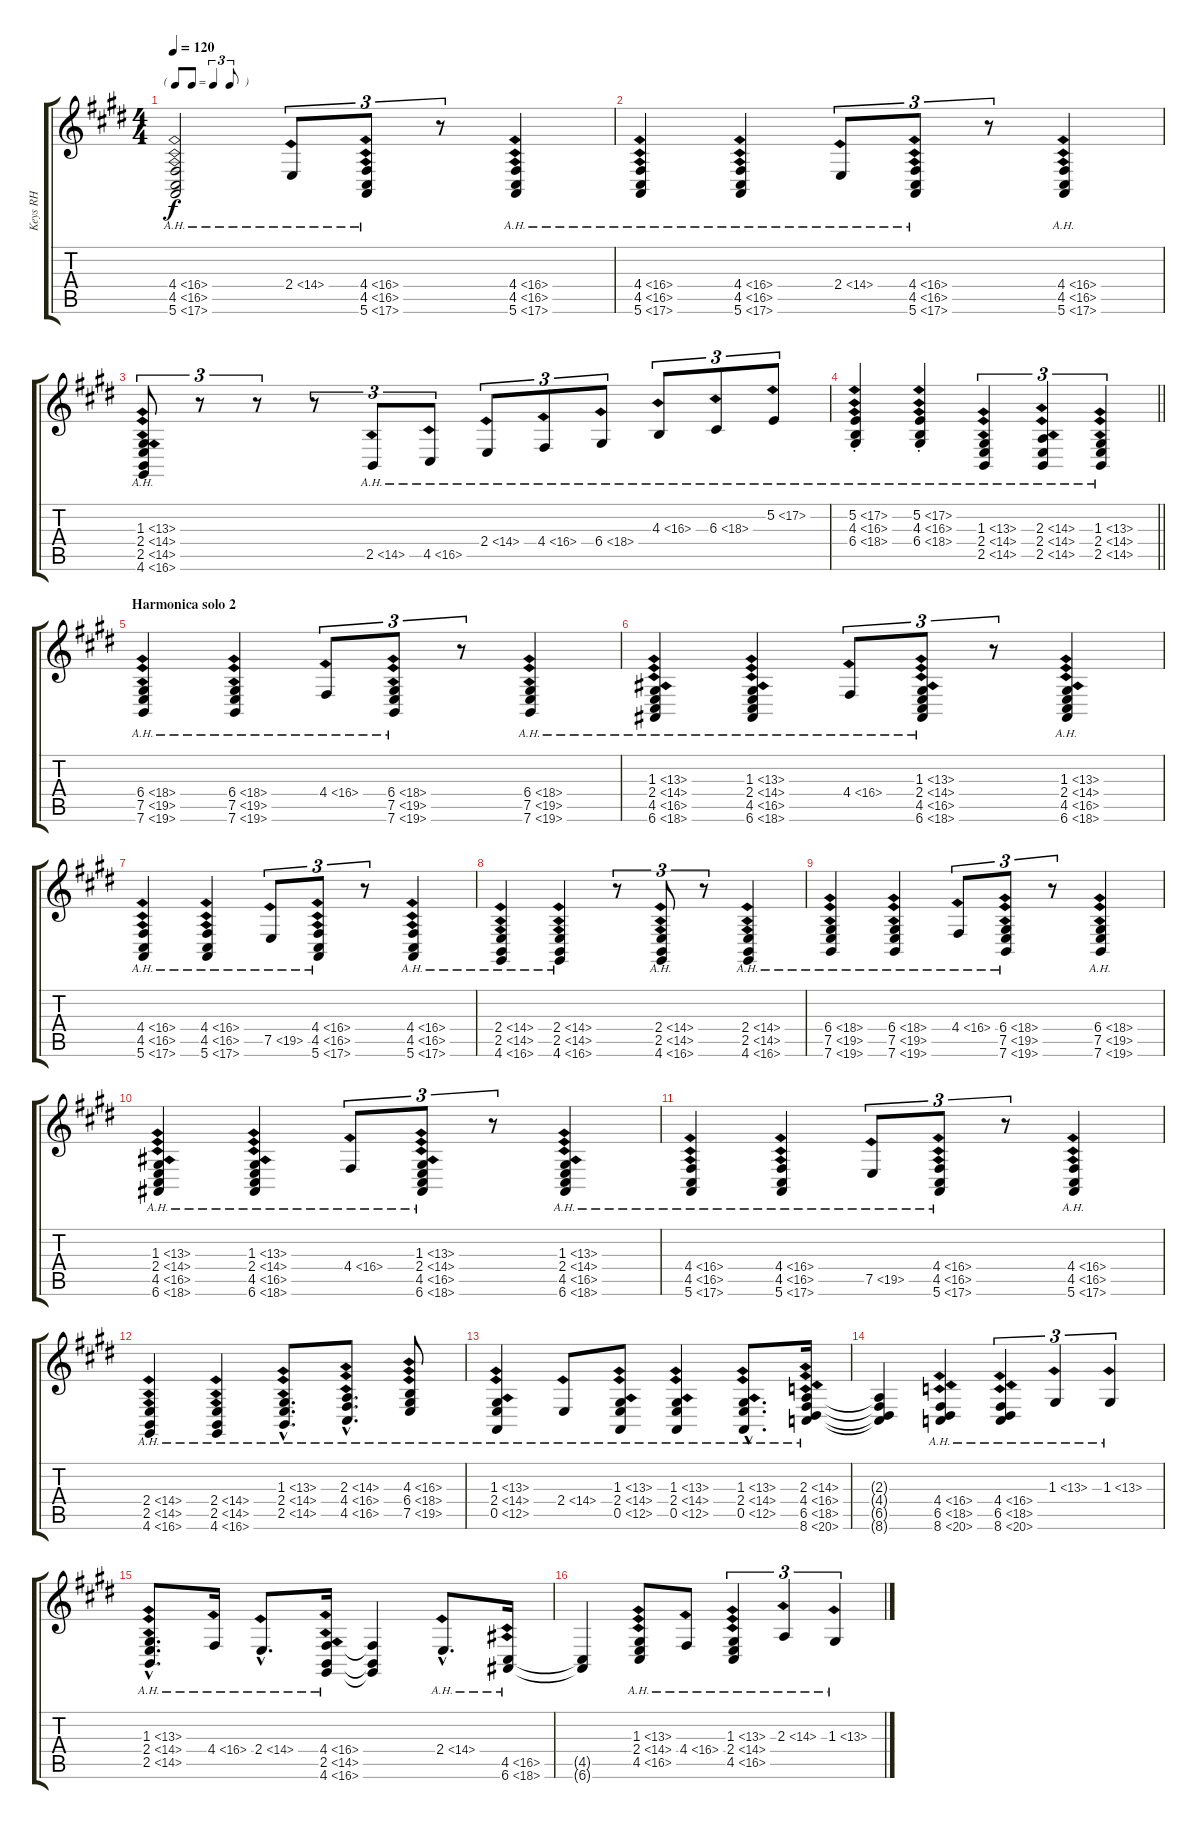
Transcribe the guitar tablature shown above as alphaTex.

\track ("Keys RH" "Keys RH") {instrument pad3polysynth}
\staff {score tabs}
\tuning (E4 B3 G3 D3 A2 E2) {hide}
\ts (4 4)
\tf triplet8th
\tempo 120
\clef g2
\ks e
(4.4{ah 12} 4.5{ah 12} 5.6{ah 12}).2{dy f} 2.4{ah 12}.8{tu (3 2)} (4.4{ah 12} 4.5{ah 12} 5.6{ah 12}).8{tu (3 2)} r.8{tu (3 2)} (4.4{ah 12} 4.5{ah 12} 5.6{ah 12}).4 |
(4.4{ah 12} 4.5{ah 12} 5.6{ah 12}).4 (4.4{ah 12} 4.5{ah 12} 5.6{ah 12}).4 2.4{ah 12}.8{tu (3 2)} (4.4{ah 12} 4.5{ah 12} 5.6{ah 12}).8{tu (3 2)} r.8{tu (3 2)} (4.4{ah 12} 4.5{ah 12} 5.6{ah 12}).4 |
(1.3{ah 12} 2.4{ah 12} 2.5{ah 12} 4.6{ah 12}).8{tu (3 2)} r.8{tu (3 2)} r.8{tu (3 2)} r.8{tu (3 2)} 2.5{ah 12}.8{tu (3 2)} 4.5{ah 12}.8{tu (3 2)} 2.4{ah 12}.8{tu (3 2)} 4.4{ah 12}.8{tu (3 2)} 6.4{ah 12}.8{tu (3 2)} 4.3{ah 12}.8{tu (3 2)} 6.3{ah 12}.8{tu (3 2)} 5.2{ah 12}.8{tu (3 2)} |
\barLineRight lightlight
(5.2{ah 12 st} 4.3{ah 12 st} 6.4{ah 12 st}).4 (5.2{ah 12 st} 4.3{ah 12 st} 6.4{ah 12 st}).4 (1.3{ah 12} 2.4{ah 12} 2.5{ah 12}).4{tu (3 2)} (2.3{ah 12} 2.4{ah 12} 2.5{ah 12}).4{tu (3 2)} (1.3{ah 12} 2.4{ah 12} 2.5{ah 12}).4{tu (3 2)} |
\section ("" "Harmonica solo 2")
(6.4{ah 12} 7.5{ah 12} 7.6{ah 12}).4 (6.4{ah 12} 7.5{ah 12} 7.6{ah 12}).4 4.4{ah 12}.8{tu (3 2)} (6.4{ah 12} 7.5{ah 12} 7.6{ah 12}).8{tu (3 2)} r.8{tu (3 2)} (6.4{ah 12} 7.5{ah 12} 7.6{ah 12}).4 |
(1.3{ah 12} 2.4{ah 12} 4.5{ah 12} 6.6{ah 12}).4 (1.3{ah 12} 2.4{ah 12} 4.5{ah 12} 6.6{ah 12}).4 4.4{ah 12}.8{tu (3 2)} (1.3{ah 12} 2.4{ah 12} 4.5{ah 12} 6.6{ah 12}).8{tu (3 2)} r.8{tu (3 2)} (1.3{ah 12} 2.4{ah 12} 4.5{ah 12} 6.6{ah 12}).4 |
(4.4{ah 12} 4.5{ah 12} 5.6{ah 12}).4 (4.4{ah 12} 4.5{ah 12} 5.6{ah 12}).4 7.5{ah 12}.8{tu (3 2)} (4.4{ah 12} 4.5{ah 12} 5.6{ah 12}).8{tu (3 2)} r.8{tu (3 2)} (4.4{ah 12} 4.5{ah 12} 5.6{ah 12}).4 |
(2.4{ah 12} 2.5{ah 12} 4.6{ah 12}).4 (2.4{ah 12} 2.5{ah 12} 4.6{ah 12}).4 r.8{tu (3 2)} (2.4{ah 12} 2.5{ah 12} 4.6{ah 12}).8{tu (3 2)} r.8{tu (3 2)} (2.4{ah 12} 2.5{ah 12} 4.6{ah 12}).4 |
(6.4{ah 12} 7.5{ah 12} 7.6{ah 12}).4 (6.4{ah 12} 7.5{ah 12} 7.6{ah 12}).4 4.4{ah 12}.8{tu (3 2)} (6.4{ah 12} 7.5{ah 12} 7.6{ah 12}).8{tu (3 2)} r.8{tu (3 2)} (6.4{ah 12} 7.5{ah 12} 7.6{ah 12}).4 |
(1.3{ah 12} 2.4{ah 12} 4.5{ah 12} 6.6{ah 12}).4 (1.3{ah 12} 2.4{ah 12} 4.5{ah 12} 6.6{ah 12}).4 4.4{ah 12}.8{tu (3 2)} (1.3{ah 12} 2.4{ah 12} 4.5{ah 12} 6.6{ah 12}).8{tu (3 2)} r.8{tu (3 2)} (1.3{ah 12} 2.4{ah 12} 4.5{ah 12} 6.6{ah 12}).4 |
(4.4{ah 12} 4.5{ah 12} 5.6{ah 12}).4 (4.4{ah 12} 4.5{ah 12} 5.6{ah 12}).4 7.5{ah 12}.8{tu (3 2)} (4.4{ah 12} 4.5{ah 12} 5.6{ah 12}).8{tu (3 2)} r.8{tu (3 2)} (4.4{ah 12} 4.5{ah 12} 5.6{ah 12}).4 |
(2.4{ah 12} 2.5{ah 12} 4.6{ah 12}).4 (2.4{ah 12} 2.5{ah 12} 4.6{ah 12}).4 (1.3{ah 12 hac} 2.4{ah 12 hac} 2.5{ah 12 hac}).8{d} (2.3{ah 12 hac} 4.4{ah 12 hac} 4.5{ah 12 hac}).8{d} (4.3{ah 12} 6.4{ah 12} 7.5{ah 12}).8 |
(1.3{ah 12} 2.4{ah 12} 0.5{ah 12}).4 2.4{ah 12}.8 (1.3{ah 12} 2.4{ah 12} 0.5{ah 12}).8 (1.3{ah 12} 2.4{ah 12} 0.5{ah 12}).4 (1.3{ah 12 hac} 2.4{ah 12 hac} 0.5{ah 12 hac}).8{d} (2.3{ah 12} 4.4{ah 12} 6.5{ah 12} 8.6{ah 12}).16 |
(2.3{t} 4.4{t} 6.5{t} 8.6{t}).4 (4.4{ah 12} 6.5{ah 12} 8.6{ah 12}).4 (4.4{ah 12} 6.5{ah 12} 8.6{ah 12}).4{tu (3 2)} 1.3{ah 12}.4{tu (3 2)} 1.3{ah 12}.4{tu (3 2)} |
(1.3{ah 12 hac} 2.4{ah 12 hac} 2.5{ah 12 hac}).8{d} 4.4{ah 12}.16 2.4{ah 12 hac}.8{d} (4.4{ah 12} 2.5{ah 12} 4.6{ah 12}).16 (4.4{t} 2.5{t} 4.6{t}).4 2.4{ah 12 hac}.8{d} (4.5{ah 12} 6.6{ah 12}).16 |
(4.5{t} 6.6{t}).4 (1.3{ah 12} 2.4{ah 12} 4.5{ah 12}).8 4.4{ah 12}.8 (1.3{ah 12} 2.4{ah 12} 4.5{ah 12}).4{tu (3 2)} 2.3{ah 12}.4{tu (3 2)} 1.3{ah 12}.4{tu (3 2)}
